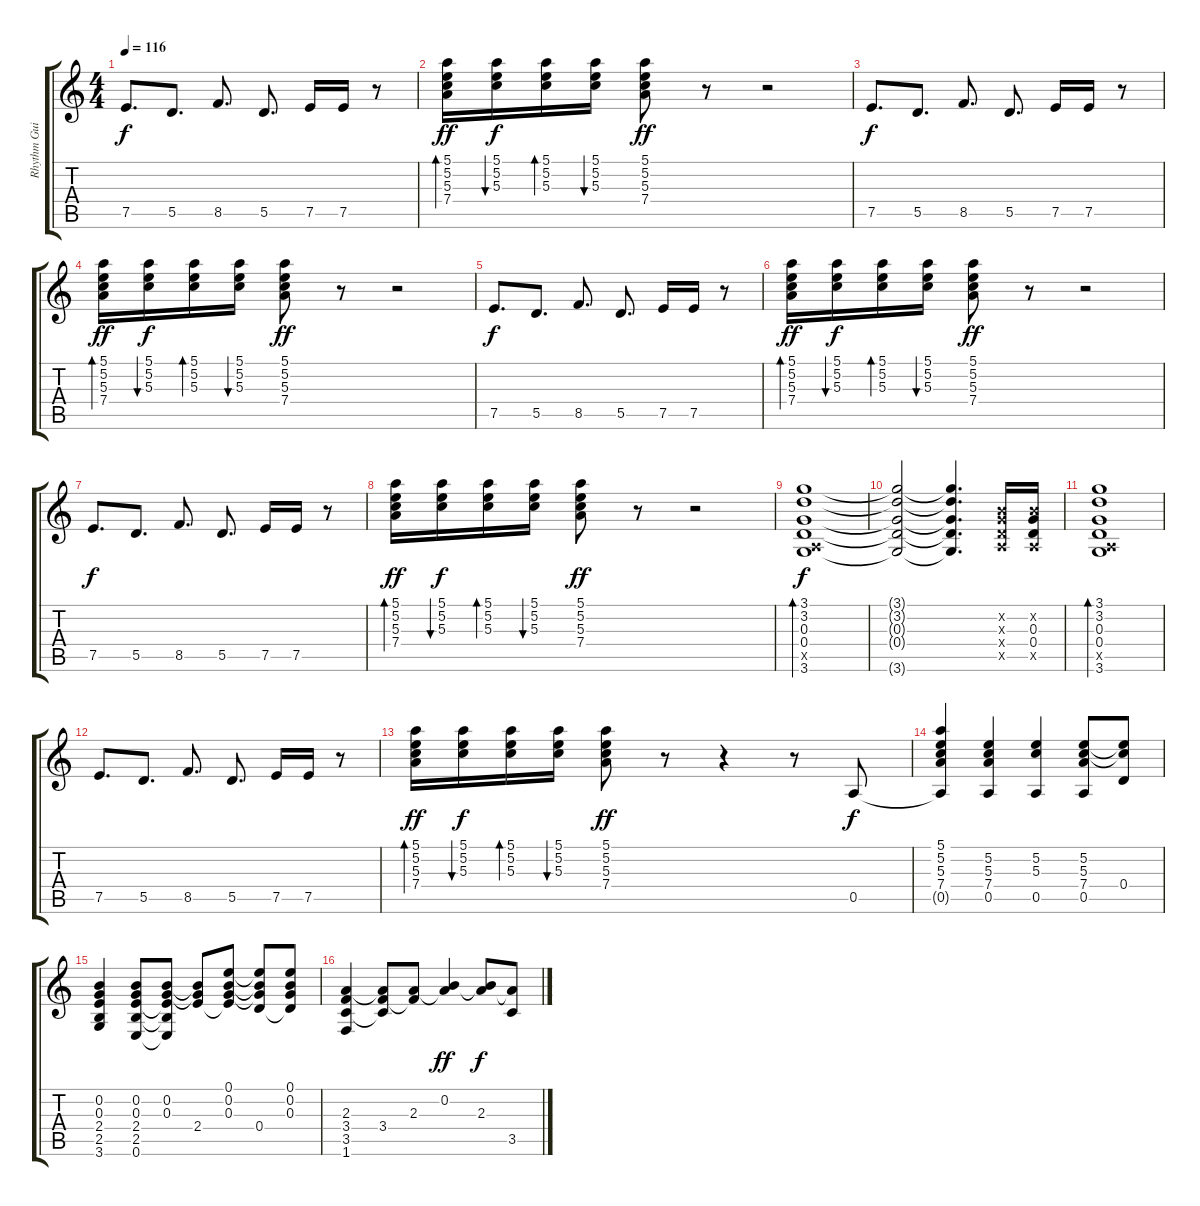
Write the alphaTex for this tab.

\track ("Rhythm Guitar 1" "Rhythm Gui") {instrument distortionguitar}
\staff {score tabs}
\tuning (E4 B3 G3 D3 A2 E2) {hide}
\ts (4 4)
\tempo 116
\clef g2
\ks c
7.5.8{d dy f} 5.5.8{d} 8.5.8{d} 5.5.8{d} 7.5.16 7.5.16 r.8 |
(5.1 5.2 5.3 7.4).16{bd 30 dy ff} (5.1 5.2 5.3).16{bu 30 dy f} (5.1 5.2 5.3).16{bd 30} (5.1 5.2 5.3).16{bu 30} (5.1 5.2 5.3 7.4).8{dy ff} r.8 r.2 |
7.5.8{d dy f} 5.5.8{d} 8.5.8{d} 5.5.8{d} 7.5.16 7.5.16 r.8 |
(5.1 5.2 5.3 7.4).16{bd 30 dy ff} (5.1 5.2 5.3).16{bu 30 dy f} (5.1 5.2 5.3).16{bd 30} (5.1 5.2 5.3).16{bu 30} (5.1 5.2 5.3 7.4).8{dy ff} r.8 r.2 |
7.5.8{d dy f} 5.5.8{d} 8.5.8{d} 5.5.8{d} 7.5.16 7.5.16 r.8 |
(5.1 5.2 5.3 7.4).16{bd 30 dy ff} (5.1 5.2 5.3).16{bu 30 dy f} (5.1 5.2 5.3).16{bd 30} (5.1 5.2 5.3).16{bu 30} (5.1 5.2 5.3 7.4).8{dy ff} r.8 r.2 |
7.5.8{d dy f} 5.5.8{d} 8.5.8{d} 5.5.8{d} 7.5.16 7.5.16 r.8 |
(5.1 5.2 5.3 7.4).16{bd 30 dy ff} (5.1 5.2 5.3).16{bu 30 dy f} (5.1 5.2 5.3).16{bd 30} (5.1 5.2 5.3).16{bu 30} (5.1 5.2 5.3 7.4).8{dy ff} r.8 r.2 |
(3.1 3.2 0.3 0.4 0.5{x} 3.6).1{bd 120 dy f} |
(3.1{t} 3.2{t} 0.3{t} 0.4{t} 3.6{t}).2 (3.1{t} 3.2{t} 0.3{t} 0.4{t} 3.6{t}).4{d} (0.2{x} 0.3{x} 0.4{x} 0.5{x}).16 (0.2{x} 0.3 0.4 0.5{x}).16 |
(3.1 3.2 0.3 0.4 0.5{x} 3.6).1{bd 120} |
7.5.8{d} 5.5.8{d} 8.5.8{d} 5.5.8{d} 7.5.16 7.5.16 r.8 |
(5.1 5.2 5.3 7.4).16{bd 30 dy ff} (5.1 5.2 5.3).16{bu 30 dy f} (5.1 5.2 5.3).16{bd 30} (5.1 5.2 5.3).16{bu 30} (5.1 5.2 5.3 7.4).8{dy ff} r.8 r.4 r.8 0.5.8{dy f} |
(5.1 5.2 5.3 7.4 0.5{t}).4 (5.2 5.3 7.4 0.5).4 (5.2 5.3 0.5).4 (5.2 5.3 7.4 0.5).8 (5.2{t} 5.3{t} 0.4).8 |
(0.2 0.3 2.4 2.5 3.6).4 (0.2 0.3 2.4 2.5 0.6).8 (0.2 0.3 2.4{t} 2.5{t} 0.6{t}).8 (0.2{t} 0.3{t} 2.4).8 (0.1 0.2 0.3 2.4{t}).8 (0.1{t} 0.2{t} 0.3{t} 0.4).8 (0.1 0.2 0.3 0.4{t}).8 |
(2.3 3.4 3.5 1.6).4 (2.3{t} 3.4 3.5{t}).8 (2.3 3.4{t}).8 (0.2 2.3{t}).4{dy ff} (0.2{t} 2.3).8{dy f} (2.3{t} 3.5).8
